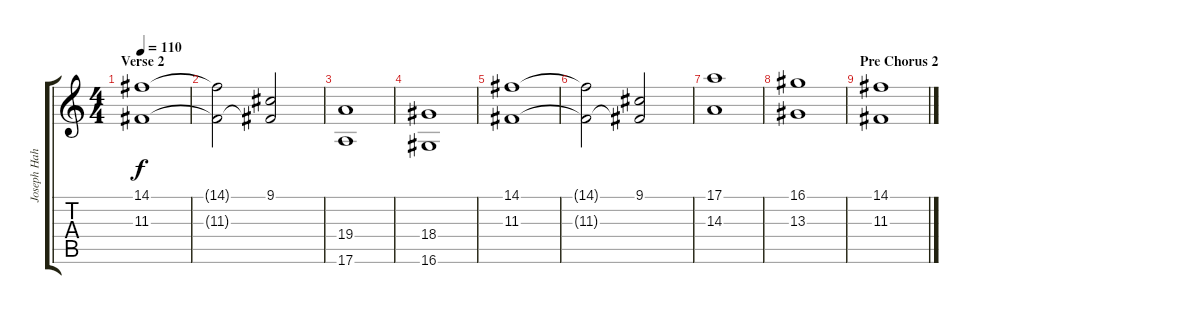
\track ("Joseph Hahn (Sampler 3)" "Joseph Hah") {instrument pad7halo}
\staff {score tabs}
\tuning (E4 B3 G3 D3 A2 E2) {hide}
\ts (4 4)
\section ("" "Verse 2")
\tempo 110
\clef g2
\ks c
(14.1 11.3).1{dy f volume 7 instrument pad2warm} |
(14.1{t} 11.3{t}).2 (9.1 11.3{t}).2 |
(19.4 17.6).1{instrument pad7halo} |
(18.4 16.6).1 |
(14.1 11.3).1{volume 7 instrument pad2warm} |
(14.1{t} 11.3{t}).2 (9.1 11.3{t}).2 |
(17.1 14.3).1{instrument pad7halo} |
(16.1 13.3).1 |
\section ("" "Pre Chorus 2")
(14.1 11.3).1
